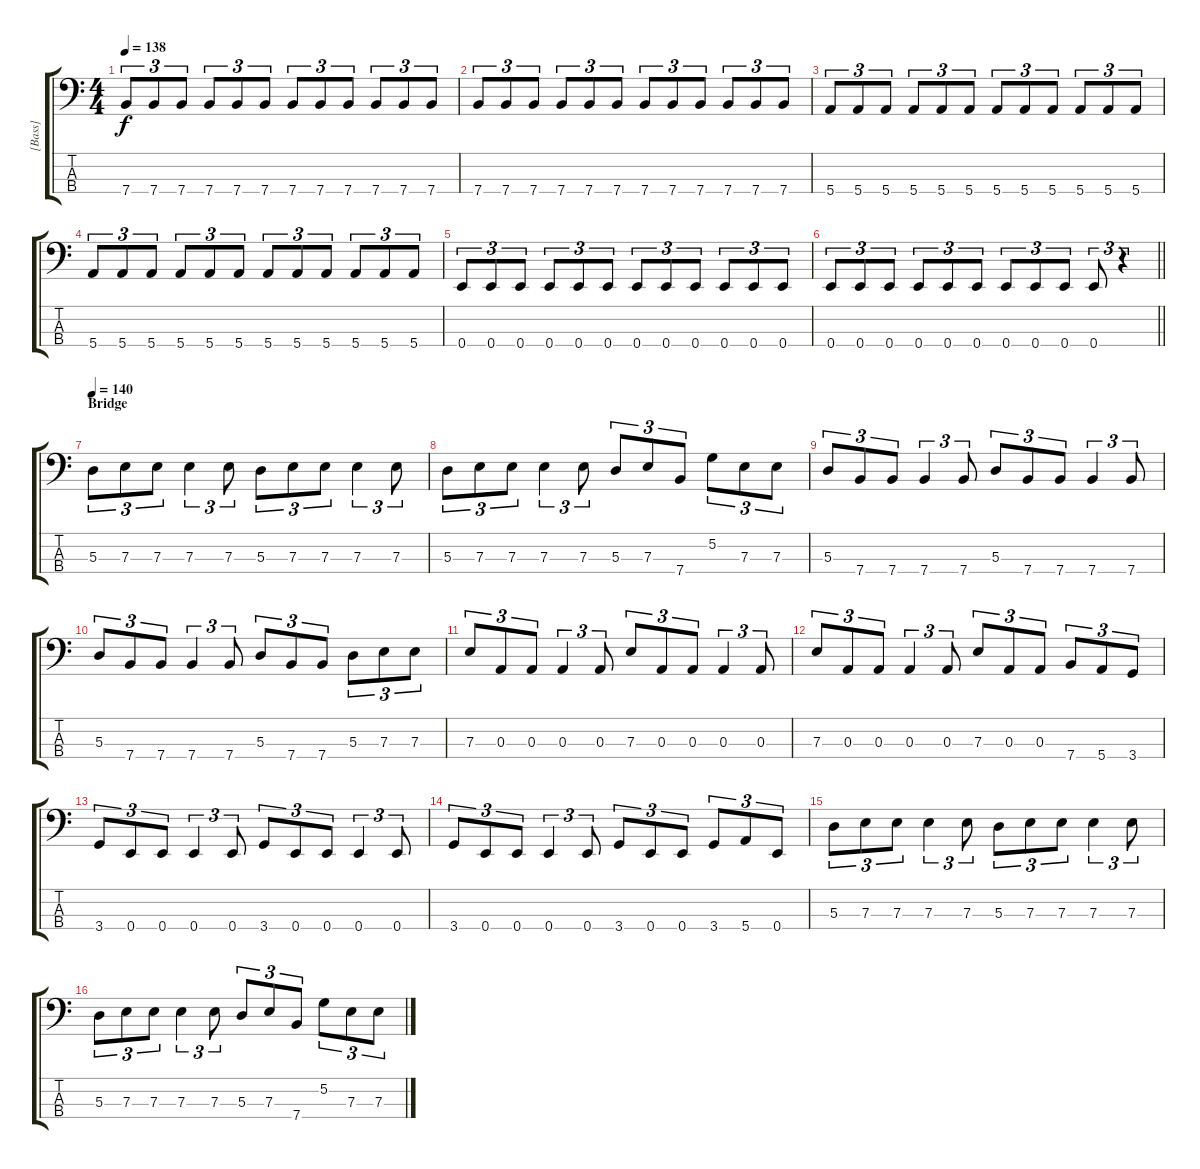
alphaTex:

\track ("[Bass]" "[Bass]") {instrument electricbassfinger}
\staff {score tabs}
\tuning (G2 D2 A1 E1) {hide}
\ts (4 4)
\tempo 138
\clef f4
\ks c
7.4.8{tu (3 2) dy f} 7.4.8{tu (3 2)} 7.4.8{tu (3 2)} 7.4.8{tu (3 2)} 7.4.8{tu (3 2)} 7.4.8{tu (3 2)} 7.4.8{tu (3 2)} 7.4.8{tu (3 2)} 7.4.8{tu (3 2)} 7.4.8{tu (3 2)} 7.4.8{tu (3 2)} 7.4.8{tu (3 2)} |
7.4.8{tu (3 2)} 7.4.8{tu (3 2)} 7.4.8{tu (3 2)} 7.4.8{tu (3 2)} 7.4.8{tu (3 2)} 7.4.8{tu (3 2)} 7.4.8{tu (3 2)} 7.4.8{tu (3 2)} 7.4.8{tu (3 2)} 7.4.8{tu (3 2)} 7.4.8{tu (3 2)} 7.4.8{tu (3 2)} |
5.4.8{tu (3 2)} 5.4.8{tu (3 2)} 5.4.8{tu (3 2)} 5.4.8{tu (3 2)} 5.4.8{tu (3 2)} 5.4.8{tu (3 2)} 5.4.8{tu (3 2)} 5.4.8{tu (3 2)} 5.4.8{tu (3 2)} 5.4.8{tu (3 2)} 5.4.8{tu (3 2)} 5.4.8{tu (3 2)} |
5.4.8{tu (3 2)} 5.4.8{tu (3 2)} 5.4.8{tu (3 2)} 5.4.8{tu (3 2)} 5.4.8{tu (3 2)} 5.4.8{tu (3 2)} 5.4.8{tu (3 2)} 5.4.8{tu (3 2)} 5.4.8{tu (3 2)} 5.4.8{tu (3 2)} 5.4.8{tu (3 2)} 5.4.8{tu (3 2)} |
0.4.8{tu (3 2)} 0.4.8{tu (3 2)} 0.4.8{tu (3 2)} 0.4.8{tu (3 2)} 0.4.8{tu (3 2)} 0.4.8{tu (3 2)} 0.4.8{tu (3 2)} 0.4.8{tu (3 2)} 0.4.8{tu (3 2)} 0.4.8{tu (3 2)} 0.4.8{tu (3 2)} 0.4.8{tu (3 2)} |
\barLineRight lightlight
0.4.8{tu (3 2)} 0.4.8{tu (3 2)} 0.4.8{tu (3 2)} 0.4.8{tu (3 2)} 0.4.8{tu (3 2)} 0.4.8{tu (3 2)} 0.4.8{tu (3 2)} 0.4.8{tu (3 2)} 0.4.8{tu (3 2)} 0.4.8{tu (3 2)} r.4{tu (3 2)} |
\section ("" "Bridge")
\tempo 140
5.3.8{tu (3 2) volume 16} 7.3.8{tu (3 2)} 7.3.8{tu (3 2)} 7.3.4{tu (3 2)} 7.3.8{tu (3 2)} 5.3.8{tu (3 2)} 7.3.8{tu (3 2)} 7.3.8{tu (3 2)} 7.3.4{tu (3 2)} 7.3.8{tu (3 2)} |
5.3.8{tu (3 2)} 7.3.8{tu (3 2)} 7.3.8{tu (3 2)} 7.3.4{tu (3 2)} 7.3.8{tu (3 2)} 5.3.8{tu (3 2)} 7.3.8{tu (3 2)} 7.4.8{tu (3 2)} 5.2.8{tu (3 2)} 7.3.8{tu (3 2)} 7.3.8{tu (3 2)} |
5.3.8{tu (3 2)} 7.4.8{tu (3 2)} 7.4.8{tu (3 2)} 7.4.4{tu (3 2)} 7.4.8{tu (3 2)} 5.3.8{tu (3 2)} 7.4.8{tu (3 2)} 7.4.8{tu (3 2)} 7.4.4{tu (3 2)} 7.4.8{tu (3 2)} |
5.3.8{tu (3 2)} 7.4.8{tu (3 2)} 7.4.8{tu (3 2)} 7.4.4{tu (3 2)} 7.4.8{tu (3 2)} 5.3.8{tu (3 2)} 7.4.8{tu (3 2)} 7.4.8{tu (3 2)} 5.3.8{tu (3 2)} 7.3.8{tu (3 2)} 7.3.8{tu (3 2)} |
7.3.8{tu (3 2)} 0.3.8{tu (3 2)} 0.3.8{tu (3 2)} 0.3.4{tu (3 2)} 0.3.8{tu (3 2)} 7.3.8{tu (3 2)} 0.3.8{tu (3 2)} 0.3.8{tu (3 2)} 0.3.4{tu (3 2)} 0.3.8{tu (3 2)} |
7.3.8{tu (3 2)} 0.3.8{tu (3 2)} 0.3.8{tu (3 2)} 0.3.4{tu (3 2)} 0.3.8{tu (3 2)} 7.3.8{tu (3 2)} 0.3.8{tu (3 2)} 0.3.8{tu (3 2)} 7.4.8{tu (3 2)} 5.4.8{tu (3 2)} 3.4.8{tu (3 2)} |
3.4.8{tu (3 2)} 0.4.8{tu (3 2)} 0.4.8{tu (3 2)} 0.4.4{tu (3 2)} 0.4.8{tu (3 2)} 3.4.8{tu (3 2)} 0.4.8{tu (3 2)} 0.4.8{tu (3 2)} 0.4.4{tu (3 2)} 0.4.8{tu (3 2)} |
3.4.8{tu (3 2)} 0.4.8{tu (3 2)} 0.4.8{tu (3 2)} 0.4.4{tu (3 2)} 0.4.8{tu (3 2)} 3.4.8{tu (3 2)} 0.4.8{tu (3 2)} 0.4.8{tu (3 2)} 3.4.8{tu (3 2)} 5.4.8{tu (3 2)} 0.4.8{tu (3 2)} |
5.3.8{tu (3 2)} 7.3.8{tu (3 2)} 7.3.8{tu (3 2)} 7.3.4{tu (3 2)} 7.3.8{tu (3 2)} 5.3.8{tu (3 2)} 7.3.8{tu (3 2)} 7.3.8{tu (3 2)} 7.3.4{tu (3 2)} 7.3.8{tu (3 2)} |
5.3.8{tu (3 2)} 7.3.8{tu (3 2)} 7.3.8{tu (3 2)} 7.3.4{tu (3 2)} 7.3.8{tu (3 2)} 5.3.8{tu (3 2)} 7.3.8{tu (3 2)} 7.4.8{tu (3 2)} 5.2.8{tu (3 2)} 7.3.8{tu (3 2)} 7.3.8{tu (3 2)}
